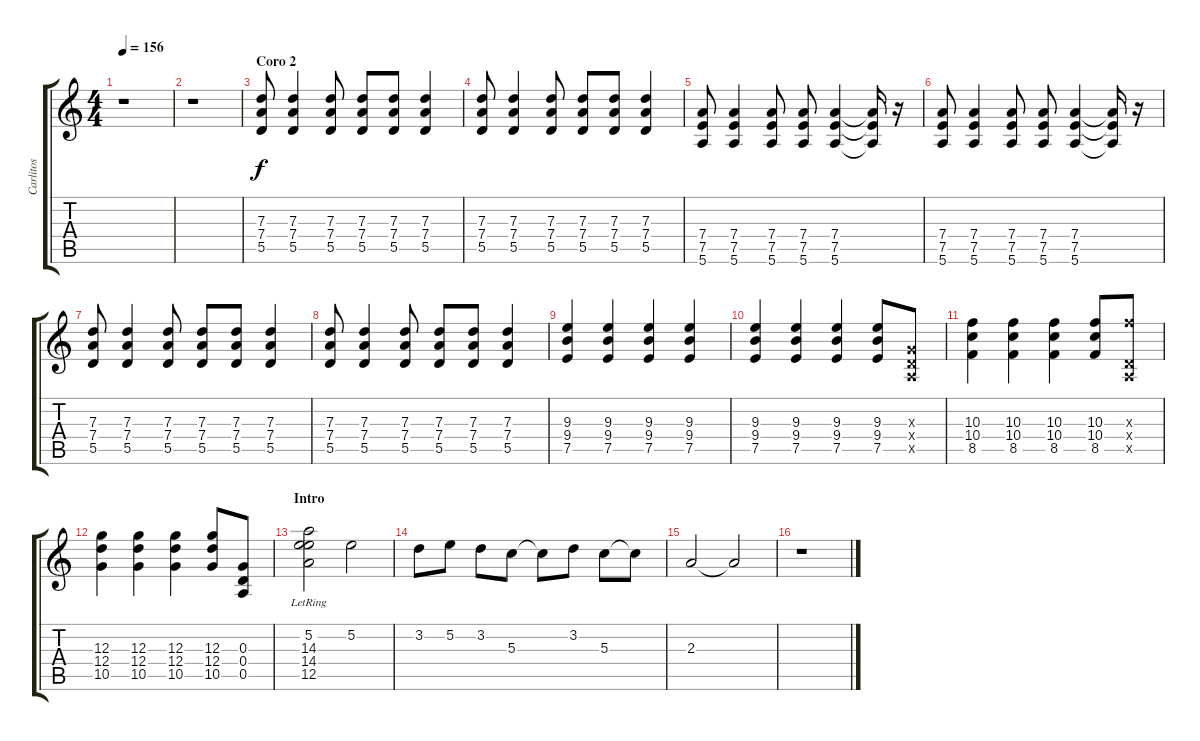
\track ("Carlitos" "Carlitos") {instrument electricguitarclean}
\staff {score tabs}
\tuning (E4 B3 G3 D3 A2 E2) {hide}
\ts (4 4)
\tempo 156
\clef g2
\ks c
r.1{dy f} |
r.1 |
\section ("" "Coro 2")
(7.3 7.4 5.5).8{instrument acousticguitarnylon} (7.3 7.4 5.5).4 (7.3 7.4 5.5).8 (7.3 7.4 5.5).8 (7.3 7.4 5.5).8 (7.3 7.4 5.5).4 |
(7.3 7.4 5.5).8 (7.3 7.4 5.5).4 (7.3 7.4 5.5).8 (7.3 7.4 5.5).8 (7.3 7.4 5.5).8 (7.3 7.4 5.5).4 |
(7.4 7.5 5.6).8 (7.4 7.5 5.6).4 (7.4 7.5 5.6).8 (7.4 7.5 5.6).8 (7.4 7.5 5.6).4 (7.4{t} 7.5{t} 5.6{t}).16 r.16 |
(7.4 7.5 5.6).8 (7.4 7.5 5.6).4 (7.4 7.5 5.6).8 (7.4 7.5 5.6).8 (7.4 7.5 5.6).4 (7.4{t} 7.5{t} 5.6{t}).16 r.16 |
(7.3 7.4 5.5).8 (7.3 7.4 5.5).4 (7.3 7.4 5.5).8 (7.3 7.4 5.5).8 (7.3 7.4 5.5).8 (7.3 7.4 5.5).4 |
(7.3 7.4 5.5).8 (7.3 7.4 5.5).4 (7.3 7.4 5.5).8 (7.3 7.4 5.5).8 (7.3 7.4 5.5).8 (7.3 7.4 5.5).4 |
(9.3 9.4 7.5).4 (9.3 9.4 7.5).4 (9.3 9.4 7.5).4 (9.3 9.4 7.5).4 |
(9.3 9.4 7.5).4 (9.3 9.4 7.5).4 (9.3 9.4 7.5).4 (9.3 9.4 7.5).8 (0.3{x} 0.4{x} 0.5{x}).8 |
(10.3 10.4 8.5).4 (10.3 10.4 8.5).4 (10.3 10.4 8.5).4 (10.3 10.4 8.5).8 (10.3{x} 0.4{x} 0.5{x}).8 |
(12.3 12.4 10.5).4 (12.3 12.4 10.5).4 (12.3 12.4 10.5).4 (12.3 12.4 10.5).8 (0.3 0.4 0.5).8 |
\section ("" "Intro")
(5.2 14.3{lr} 14.4{lr} 12.5{lr}).2{instrument electricguitarclean} 5.2.2 |
3.2.8 5.2.8 3.2.8 5.3.8 5.3{t}.8 3.2.8 5.3.8 5.3{t}.8 |
2.3.2 2.3{t}.2 |
r.1
